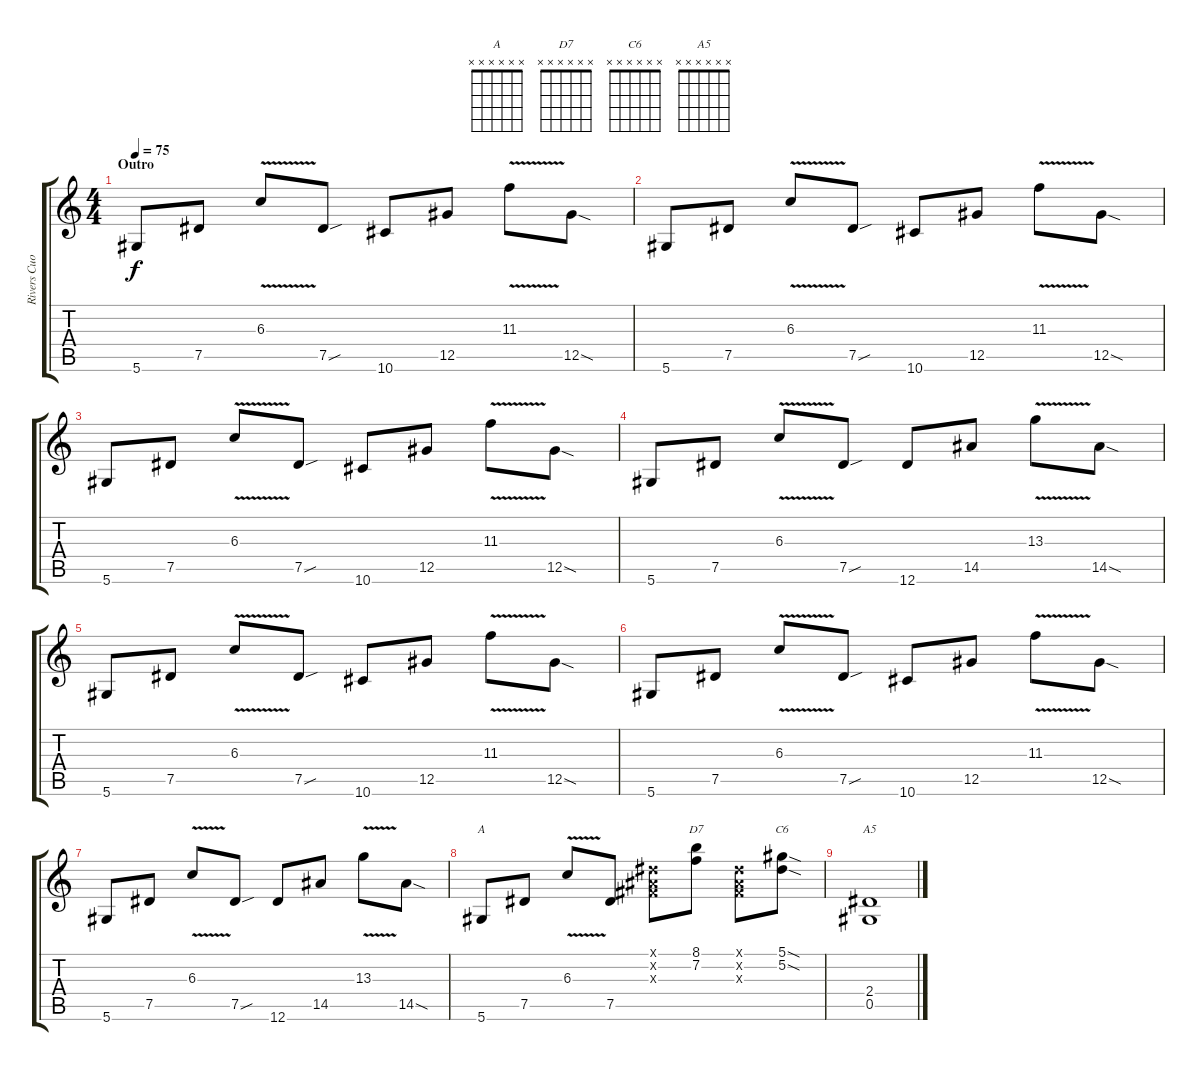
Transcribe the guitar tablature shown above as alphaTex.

\track ("Rivers Cuomo - Guitar" "Rivers Cuo") {instrument electricguitarclean}
\staff {score tabs}
\tuning (Eb4 Bb3 Gb3 Db3 Ab2 Eb2) {hide}
\chord ("A" x x x x x x)
\chord ("D7" x x x x x x)
\chord ("C6" x x x x x x)
\chord ("A5" x x x x x x)
\ts (4 4)
\section ("" "Outro")
\tempo 75
\clef g2
\ks c
5.6.8{dy f} 7.5.8 6.3{v}.8 7.5{sou}.8 10.6.8 12.5.8 11.3{v}.8 12.5{sod}.8 |
5.6.8 7.5.8 6.3{v}.8 7.5{sou}.8 10.6.8 12.5.8 11.3{v}.8 12.5{sod}.8 |
5.6.8 7.5.8 6.3{v}.8 7.5{sou}.8 10.6.8 12.5.8 11.3{v}.8 12.5{sod}.8 |
5.6.8 7.5.8 6.3{v}.8 7.5{sou}.8 12.6.8 14.5.8 13.3{v}.8 14.5{sod}.8 |
5.6.8 7.5.8 6.3{v}.8 7.5{sou}.8 10.6.8 12.5.8 11.3{v}.8 12.5{sod}.8 |
5.6.8 7.5.8 6.3{v}.8 7.5{sou}.8 10.6.8 12.5.8 11.3{v}.8 12.5{sod}.8 |
5.6.8 7.5.8 6.3{v}.8 7.5{sou}.8 12.6.8 14.5.8 13.3{v}.8 14.5{sod}.8 |
5.6.8{ch "A"} 7.5.8 6.3{v}.8 7.5.8 (0.1{x} 0.2{x} 0.3{x}).8 (8.1 7.2).8{ch "D7"} (0.1{x} 0.2{x} 0.3{x}).8 (5.1{sod} 5.2{sod}).8{ch "C6"} |
(2.4 0.5).1{ch "A5"}
